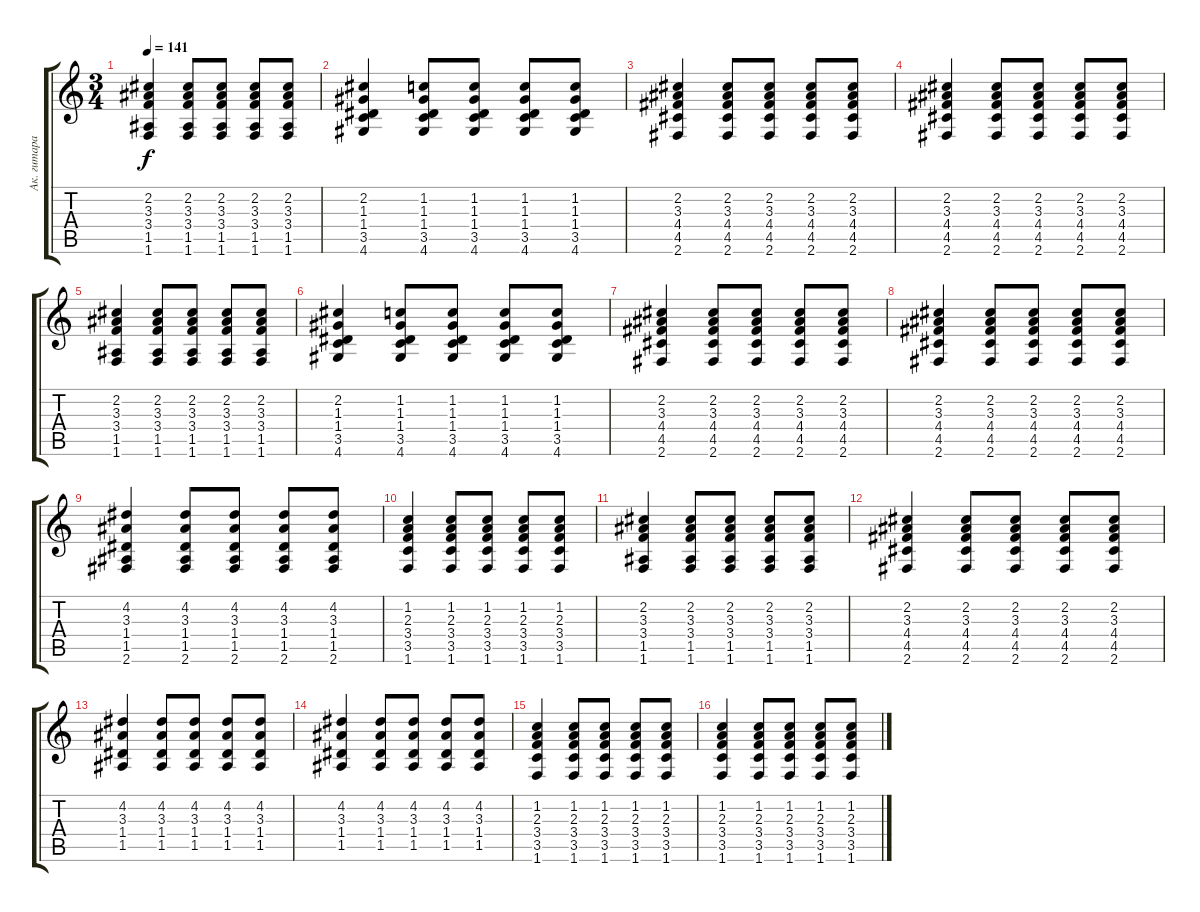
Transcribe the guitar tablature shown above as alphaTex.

\track ("Ак. гитара(желез)" "Ак. гитара") {instrument acousticguitarsteel}
\staff {score tabs}
\tuning (E4 B3 G3 D3 A2 E2) {hide}
\ts (3 4)
\tempo 141
\clef g2
\ks c
(2.2 3.3 3.4 1.5 1.6).4{dy f} (2.2 3.3 3.4 1.5 1.6).8 (2.2 3.3 3.4 1.5 1.6).8 (2.2 3.3 3.4 1.5 1.6).8 (2.2 3.3 3.4 1.5 1.6).8 |
(2.2 1.3 1.4 3.5 4.6).4 (1.2 1.3 1.4 3.5 4.6).8 (1.2 1.3 1.4 3.5 4.6).8 (1.2 1.3 1.4 3.5 4.6).8 (1.2 1.3 1.4 3.5 4.6).8 |
(2.2 3.3 4.4 4.5 2.6).4 (2.2 3.3 4.4 4.5 2.6).8 (2.2 3.3 4.4 4.5 2.6).8 (2.2 3.3 4.4 4.5 2.6).8 (2.2 3.3 4.4 4.5 2.6).8 |
(2.2 3.3 4.4 4.5 2.6).4 (2.2 3.3 4.4 4.5 2.6).8 (2.2 3.3 4.4 4.5 2.6).8 (2.2 3.3 4.4 4.5 2.6).8 (2.2 3.3 4.4 4.5 2.6).8 |
(2.2 3.3 3.4 1.5 1.6).4 (2.2 3.3 3.4 1.5 1.6).8 (2.2 3.3 3.4 1.5 1.6).8 (2.2 3.3 3.4 1.5 1.6).8 (2.2 3.3 3.4 1.5 1.6).8 |
(2.2 1.3 1.4 3.5 4.6).4 (1.2 1.3 1.4 3.5 4.6).8 (1.2 1.3 1.4 3.5 4.6).8 (1.2 1.3 1.4 3.5 4.6).8 (1.2 1.3 1.4 3.5 4.6).8 |
(2.2 3.3 4.4 4.5 2.6).4 (2.2 3.3 4.4 4.5 2.6).8 (2.2 3.3 4.4 4.5 2.6).8 (2.2 3.3 4.4 4.5 2.6).8 (2.2 3.3 4.4 4.5 2.6).8 |
(2.2 3.3 4.4 4.5 2.6).4 (2.2 3.3 4.4 4.5 2.6).8 (2.2 3.3 4.4 4.5 2.6).8 (2.2 3.3 4.4 4.5 2.6).8 (2.2 3.3 4.4 4.5 2.6).8 |
(4.2 3.3 1.4 1.5 2.6).4 (4.2 3.3 1.4 1.5 2.6).8 (4.2 3.3 1.4 1.5 2.6).8 (4.2 3.3 1.4 1.5 2.6).8 (4.2 3.3 1.4 1.5 2.6).8 |
(1.2 2.3 3.4 3.5 1.6).4 (1.2 2.3 3.4 3.5 1.6).8 (1.2 2.3 3.4 3.5 1.6).8 (1.2 2.3 3.4 3.5 1.6).8 (1.2 2.3 3.4 3.5 1.6).8 |
(2.2 3.3 3.4 1.5 1.6).4 (2.2 3.3 3.4 1.5 1.6).8 (2.2 3.3 3.4 1.5 1.6).8 (2.2 3.3 3.4 1.5 1.6).8 (2.2 3.3 3.4 1.5 1.6).8 |
(2.2 3.3 4.4 4.5 2.6).4 (2.2 3.3 4.4 4.5 2.6).8 (2.2 3.3 4.4 4.5 2.6).8 (2.2 3.3 4.4 4.5 2.6).8 (2.2 3.3 4.4 4.5 2.6).8 |
(4.2 3.3 1.4 1.5).4 (4.2 3.3 1.4 1.5).8 (4.2 3.3 1.4 1.5).8 (4.2 3.3 1.4 1.5).8 (4.2 3.3 1.4 1.5).8 |
(4.2 3.3 1.4 1.5).4 (4.2 3.3 1.4 1.5).8 (4.2 3.3 1.4 1.5).8 (4.2 3.3 1.4 1.5).8 (4.2 3.3 1.4 1.5).8 |
(1.2 2.3 3.4 3.5 1.6).4 (1.2 2.3 3.4 3.5 1.6).8 (1.2 2.3 3.4 3.5 1.6).8 (1.2 2.3 3.4 3.5 1.6).8 (1.2 2.3 3.4 3.5 1.6).8 |
(1.2 2.3 3.4 3.5 1.6).4 (1.2 2.3 3.4 3.5 1.6).8 (1.2 2.3 3.4 3.5 1.6).8 (1.2 2.3 3.4 3.5 1.6).8 (1.2 2.3 3.4 3.5 1.6).8
